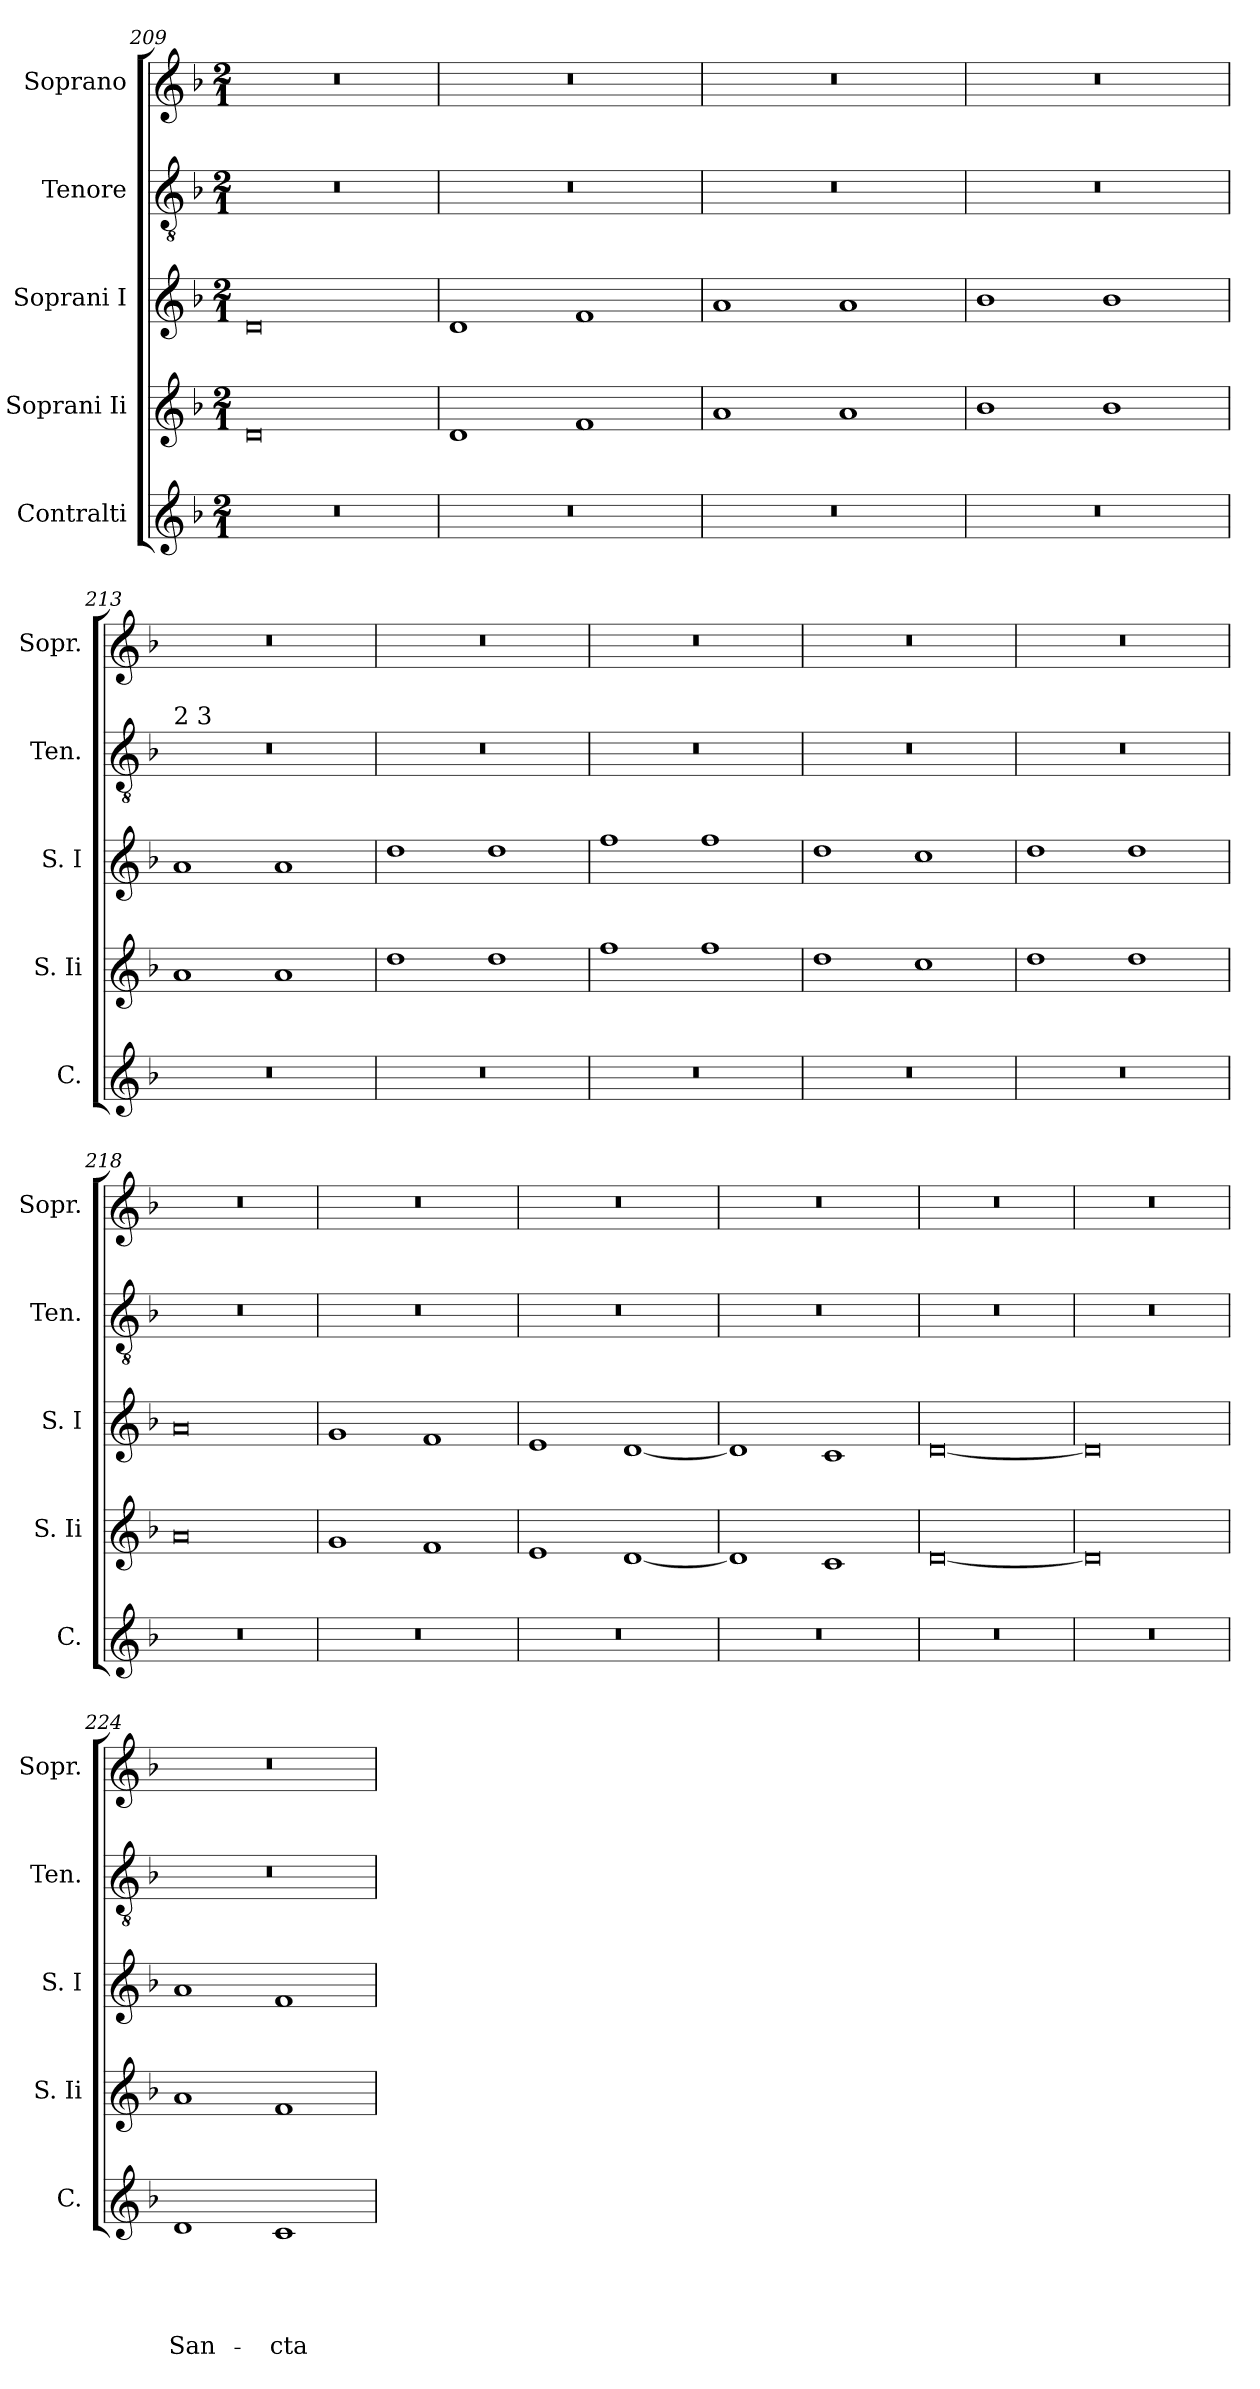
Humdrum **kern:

**kern	**text	**text	**text	**text	**text	**kern	**kern	**kern	**kern
*part5	*part5	*part5	*part5	*part5	*part5	*part4	*part3	*part2	*part1
*staff5	*staff5	*staff5	*staff5	*staff5	*staff5	*staff4	*staff3	*staff2	*staff1
*I"Contralti	*	*	*	*	*	*I"Soprani Ii	*I"Soprani I	*I"Tenore	*I"Soprano
*I'C.	*	*	*	*	*	*I'S. Ii	*I'S. I	*I'Ten.	*I'Sopr.
*clefG2	*	*	*	*	*	*clefG2	*clefG2	*clefGv2	*clefG2
*k[b-]	*	*	*	*	*	*k[b-]	*k[b-]	*k[b-]	*k[b-]
*F:	*	*	*	*	*	*F:	*F:	*F:	*F:
*M2/1	*	*	*	*	*	*M2/1	*M2/1	*M2/1	*M2/1
=209	=209	=209	=209	=209	=209	=209	=209	=209	=209
!LO:N:vis=1	!	!	!	!	!	!	!	!LO:N:vis=1	!LO:N:vis=1
0r	.	.	.	.	.	0d	0d	0r	0r
=210	=210	=210	=210	=210	=210	=210	=210	=210	=210
!LO:N:vis=1	!	!	!	!	!	!	!	!LO:N:vis=1	!LO:N:vis=1
0r	.	.	.	.	.	1d	1d	0r	0r
.	.	.	.	.	.	1f	1f	.	.
=211	=211	=211	=211	=211	=211	=211	=211	=211	=211
!LO:N:vis=1	!	!	!	!	!	!	!	!LO:N:vis=1	!LO:N:vis=1
0r	.	.	.	.	.	1a	1a	0r	0r
.	.	.	.	.	.	1a	1a	.	.
=212	=212	=212	=212	=212	=212	=212	=212	=212	=212
!LO:N:vis=1	!	!	!	!	!	!	!	!LO:N:vis=1	!LO:N:vis=1
0r	.	.	.	.	.	1b-	1b-	0r	0r
.	.	.	.	.	.	1b-	1b-	.	.
!!LO:PB:g=z
=213	=213	=213	=213	=213	=213	=213	=213	=213	=213
!	!	!	!	!	!	!	!	!LO:TX:a:t=2 3	!
!LO:N:vis=1	!	!	!	!	!	!	!	!LO:N:vis=1	!LO:N:vis=1
0r	.	.	.	.	.	1a	1a	0r	0r
.	.	.	.	.	.	1a	1a	.	.
=214	=214	=214	=214	=214	=214	=214	=214	=214	=214
!LO:N:vis=1	!	!	!	!	!	!	!	!LO:N:vis=1	!LO:N:vis=1
0r	.	.	.	.	.	1dd	1dd	0r	0r
.	.	.	.	.	.	1dd	1dd	.	.
=215	=215	=215	=215	=215	=215	=215	=215	=215	=215
!LO:N:vis=1	!	!	!	!	!	!	!	!LO:N:vis=1	!LO:N:vis=1
0r	.	.	.	.	.	1ff	1ff	0r	0r
.	.	.	.	.	.	1ff	1ff	.	.
=216	=216	=216	=216	=216	=216	=216	=216	=216	=216
!LO:N:vis=1	!	!	!	!	!	!	!	!LO:N:vis=1	!LO:N:vis=1
0r	.	.	.	.	.	1dd	1dd	0r	0r
.	.	.	.	.	.	1cc	1cc	.	.
=217	=217	=217	=217	=217	=217	=217	=217	=217	=217
!LO:N:vis=1	!	!	!	!	!	!	!	!LO:N:vis=1	!LO:N:vis=1
0r	.	.	.	.	.	1dd	1dd	0r	0r
.	.	.	.	.	.	1dd	1dd	.	.
=218	=218	=218	=218	=218	=218	=218	=218	=218	=218
!LO:N:vis=1	!	!	!	!	!	!	!	!LO:N:vis=1	!LO:N:vis=1
0r	.	.	.	.	.	0a	0a	0r	0r
=219	=219	=219	=219	=219	=219	=219	=219	=219	=219
!LO:N:vis=1	!	!	!	!	!	!	!	!LO:N:vis=1	!LO:N:vis=1
0r	.	.	.	.	.	1g	1g	0r	0r
.	.	.	.	.	.	1f	1f	.	.
!!LO:LB:g=z
=220	=220	=220	=220	=220	=220	=220	=220	=220	=220
!LO:N:vis=1	!	!	!	!	!	!	!	!LO:N:vis=1	!LO:N:vis=1
0r	.	.	.	.	.	1e	1e	0r	0r
.	.	.	.	.	.	[<1d	[<1d	.	.
=221	=221	=221	=221	=221	=221	=221	=221	=221	=221
!LO:N:vis=1	!	!	!	!	!	!	!	!LO:N:vis=1	!LO:N:vis=1
0r	.	.	.	.	.	1d]	1d]	0r	0r
.	.	.	.	.	.	1c	1c	.	.
=222	=222	=222	=222	=222	=222	=222	=222	=222	=222
!LO:N:vis=1	!	!	!	!	!	!	!	!LO:N:vis=1	!LO:N:vis=1
0r	.	.	.	.	.	[<0d	[<0d	0r	0r
=223	=223	=223	=223	=223	=223	=223	=223	=223	=223
!LO:N:vis=1	!	!	!	!	!	!	!	!LO:N:vis=1	!LO:N:vis=1
0r	.	.	.	.	.	0d]	0d]	0r	0r
=224	=224	=224	=224	=224	=224	=224	=224	=224	=224
!	!	!	!	!	!LO:LY:b	!	!	!LO:N:vis=1	!LO:N:vis=1
1d	.	.	.	.	San-	1a	1a	0r	0r
!	!	!	!	!	!LO:LY:b	!	!	!	!
1c	.	.	.	.	-cta	1f	1f	.	.
=	=	=	=	=	=	=	=	=	=
*-	*-	*-	*-	*-	*-	*-	*-	*-	*-
